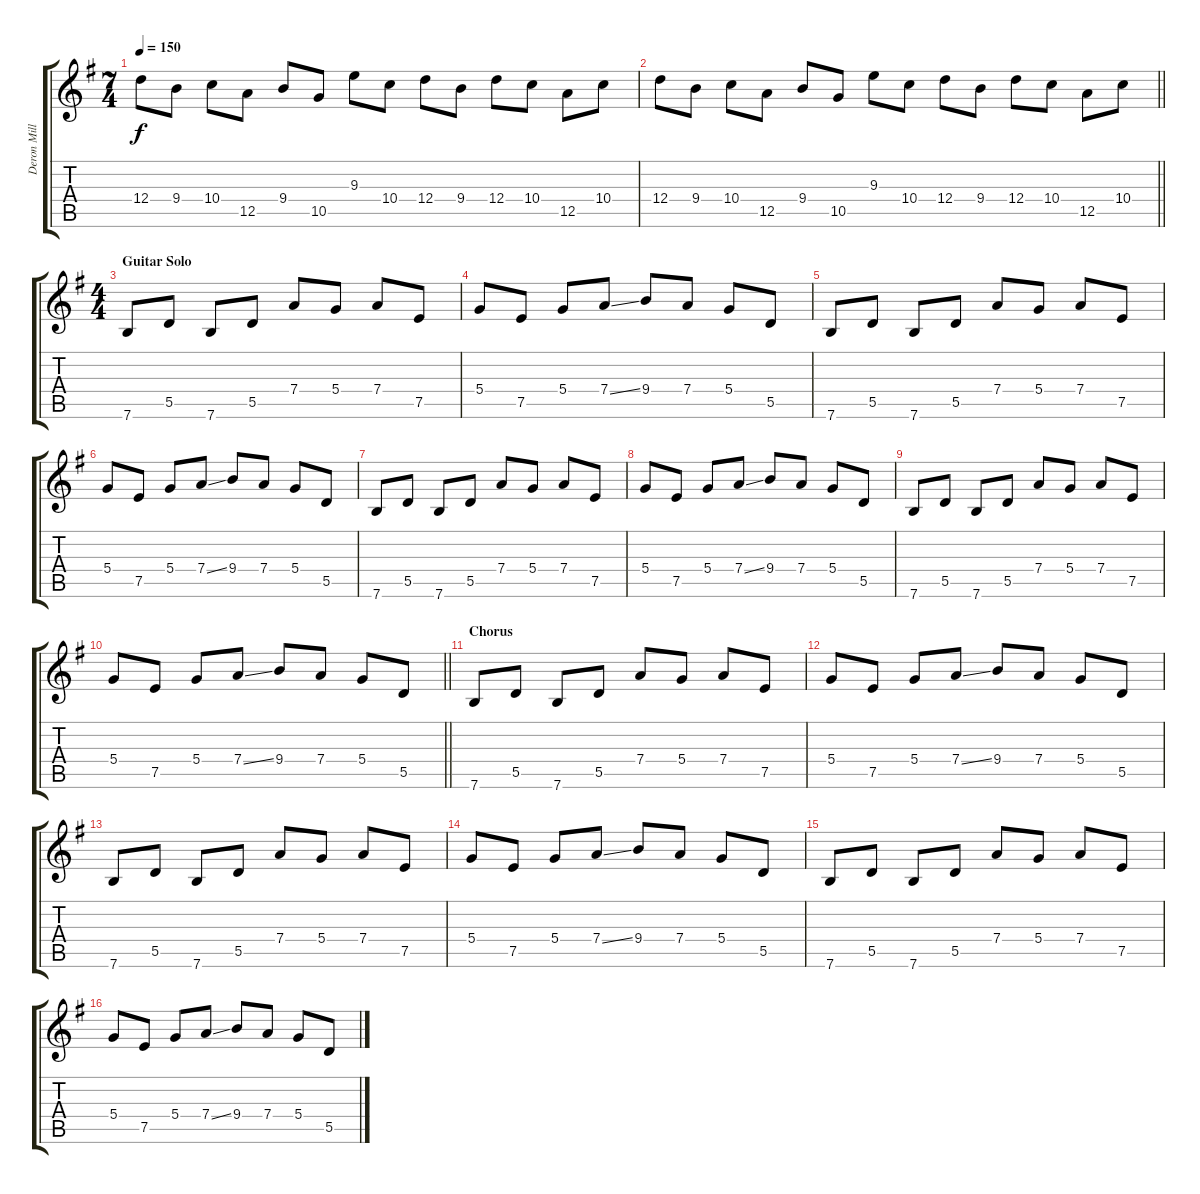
\track ("Deron Miller [Left]" "Deron Mill") {instrument acousticguitarsteel}
\staff {score tabs}
\tuning (E4 B3 G3 D3 A2 E2) {hide}
\ts (7 4)
\tempo 150
\clef g2
\ks g
12.4.8{dy f} 9.4.8 10.4.8 12.5.8 9.4.8 10.5.8 9.3.8 10.4.8 12.4.8 9.4.8 12.4.8 10.4.8 12.5.8 10.4.8 |
\barLineRight lightlight
12.4.8 9.4.8 10.4.8 12.5.8 9.4.8 10.5.8 9.3.8 10.4.8 12.4.8 9.4.8 12.4.8 10.4.8 12.5.8 10.4.8 |
\ts (4 4)
\section ("" "Guitar Solo")
7.6.8 5.5.8 7.6.8 5.5.8 7.4.8 5.4.8 7.4.8 7.5.8 |
5.4.8 7.5.8 5.4.8 7.4{ss}.8 9.4.8 7.4.8 5.4.8 5.5.8 |
7.6.8 5.5.8 7.6.8 5.5.8 7.4.8 5.4.8 7.4.8 7.5.8 |
5.4.8 7.5.8 5.4.8 7.4{ss}.8 9.4.8 7.4.8 5.4.8 5.5.8 |
7.6.8 5.5.8 7.6.8 5.5.8 7.4.8 5.4.8 7.4.8 7.5.8 |
5.4.8 7.5.8 5.4.8 7.4{ss}.8 9.4.8 7.4.8 5.4.8 5.5.8 |
7.6.8 5.5.8 7.6.8 5.5.8 7.4.8 5.4.8 7.4.8 7.5.8 |
\barLineRight lightlight
5.4.8 7.5.8 5.4.8 7.4{ss}.8 9.4.8 7.4.8 5.4.8 5.5.8 |
\section ("" "Chorus")
7.6.8 5.5.8 7.6.8 5.5.8 7.4.8 5.4.8 7.4.8 7.5.8 |
5.4.8 7.5.8 5.4.8 7.4{ss}.8 9.4.8 7.4.8 5.4.8 5.5.8 |
7.6.8 5.5.8 7.6.8 5.5.8 7.4.8 5.4.8 7.4.8 7.5.8 |
5.4.8 7.5.8 5.4.8 7.4{ss}.8 9.4.8 7.4.8 5.4.8 5.5.8 |
7.6.8 5.5.8 7.6.8 5.5.8 7.4.8 5.4.8 7.4.8 7.5.8 |
5.4.8 7.5.8 5.4.8 7.4{ss}.8 9.4.8 7.4.8 5.4.8 5.5.8
